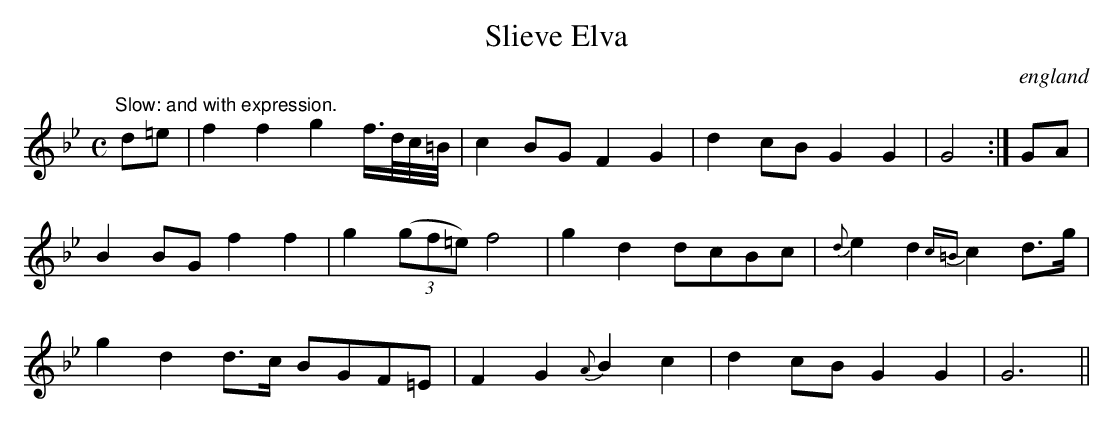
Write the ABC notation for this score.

X:1
T:Slieve Elva
O:england
L:1/8
M:C
K:Bb
"Slow: and with expression."\
d=e|f2 f2 g2 f3/4d//c//=B//|c2 BG F2 G2|d2 cB G2 G2|G4:|GA|
B2 BG f2 f2|g2 ((3gf=e) f4|g2 d2 dcBc|{d}e2 d2 {c=B}c2 d>g|
g2 d2 d>c BGF=E|F2 G2 {A}B2 c2|d2 cB G2 G2|G6||
